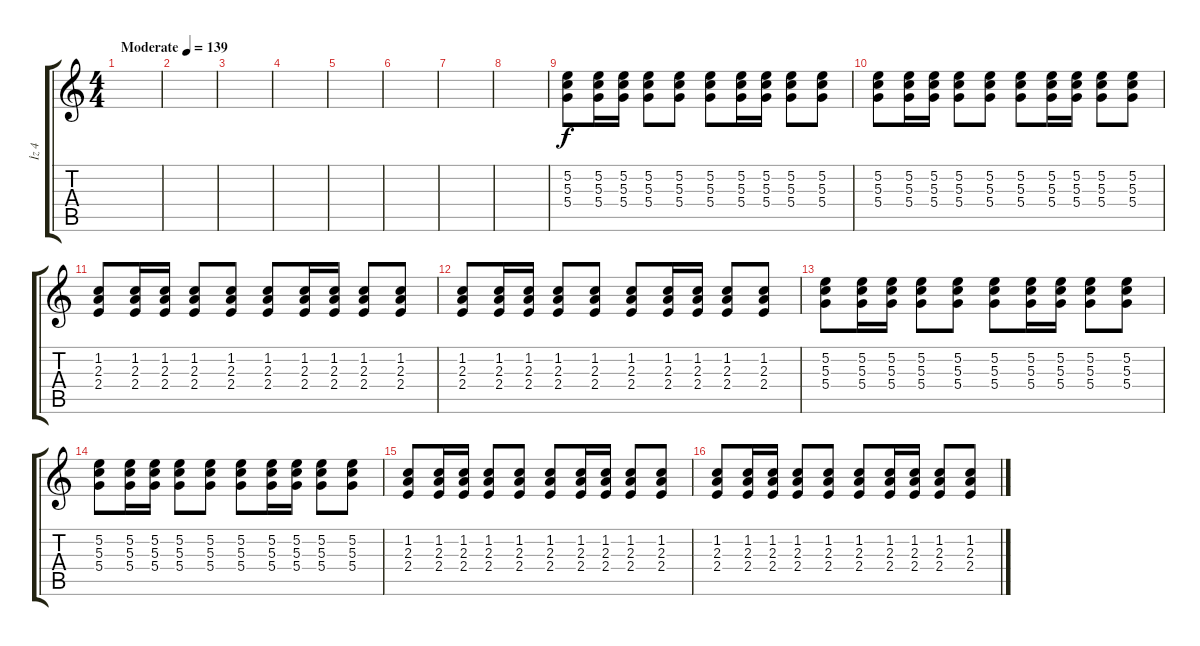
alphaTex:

\track ("İz 4" "İz 4") {instrument overdrivenguitar}
\staff {score tabs}
\tuning (E4 B3 G3 D3 A2 E2) {hide}
\ts (4 4)
\tempo (139 "Moderate")
\clef g2
\ks c
|
|
|
|
|
|
|
|
(5.2 5.3 5.4).8 (5.2 5.3 5.4).16 (5.2 5.3 5.4).16 (5.2 5.3 5.4).8 (5.2 5.3 5.4).8 (5.2 5.3 5.4).8 (5.2 5.3 5.4).16 (5.2 5.3 5.4).16 (5.2 5.3 5.4).8 (5.2 5.3 5.4).8 |
(5.2 5.3 5.4).8 (5.2 5.3 5.4).16 (5.2 5.3 5.4).16 (5.2 5.3 5.4).8 (5.2 5.3 5.4).8 (5.2 5.3 5.4).8 (5.2 5.3 5.4).16 (5.2 5.3 5.4).16 (5.2 5.3 5.4).8 (5.2 5.3 5.4).8 |
(1.2 2.3 2.4).8 (1.2 2.3 2.4).16 (1.2 2.3 2.4).16 (1.2 2.3 2.4).8 (1.2 2.3 2.4).8 (1.2 2.3 2.4).8 (1.2 2.3 2.4).16 (1.2 2.3 2.4).16 (1.2 2.3 2.4).8 (1.2 2.3 2.4).8 |
(1.2 2.3 2.4).8 (1.2 2.3 2.4).16 (1.2 2.3 2.4).16 (1.2 2.3 2.4).8 (1.2 2.3 2.4).8 (1.2 2.3 2.4).8 (1.2 2.3 2.4).16 (1.2 2.3 2.4).16 (1.2 2.3 2.4).8 (1.2 2.3 2.4).8 |
(5.2 5.3 5.4).8 (5.2 5.3 5.4).16 (5.2 5.3 5.4).16 (5.2 5.3 5.4).8 (5.2 5.3 5.4).8 (5.2 5.3 5.4).8 (5.2 5.3 5.4).16 (5.2 5.3 5.4).16 (5.2 5.3 5.4).8 (5.2 5.3 5.4).8 |
(5.2 5.3 5.4).8 (5.2 5.3 5.4).16 (5.2 5.3 5.4).16 (5.2 5.3 5.4).8 (5.2 5.3 5.4).8 (5.2 5.3 5.4).8 (5.2 5.3 5.4).16 (5.2 5.3 5.4).16 (5.2 5.3 5.4).8 (5.2 5.3 5.4).8 |
(1.2 2.3 2.4).8 (1.2 2.3 2.4).16 (1.2 2.3 2.4).16 (1.2 2.3 2.4).8 (1.2 2.3 2.4).8 (1.2 2.3 2.4).8 (1.2 2.3 2.4).16 (1.2 2.3 2.4).16 (1.2 2.3 2.4).8 (1.2 2.3 2.4).8 |
(1.2 2.3 2.4).8 (1.2 2.3 2.4).16 (1.2 2.3 2.4).16 (1.2 2.3 2.4).8 (1.2 2.3 2.4).8 (1.2 2.3 2.4).8 (1.2 2.3 2.4).16 (1.2 2.3 2.4).16 (1.2 2.3 2.4).8 (1.2 2.3 2.4).8
